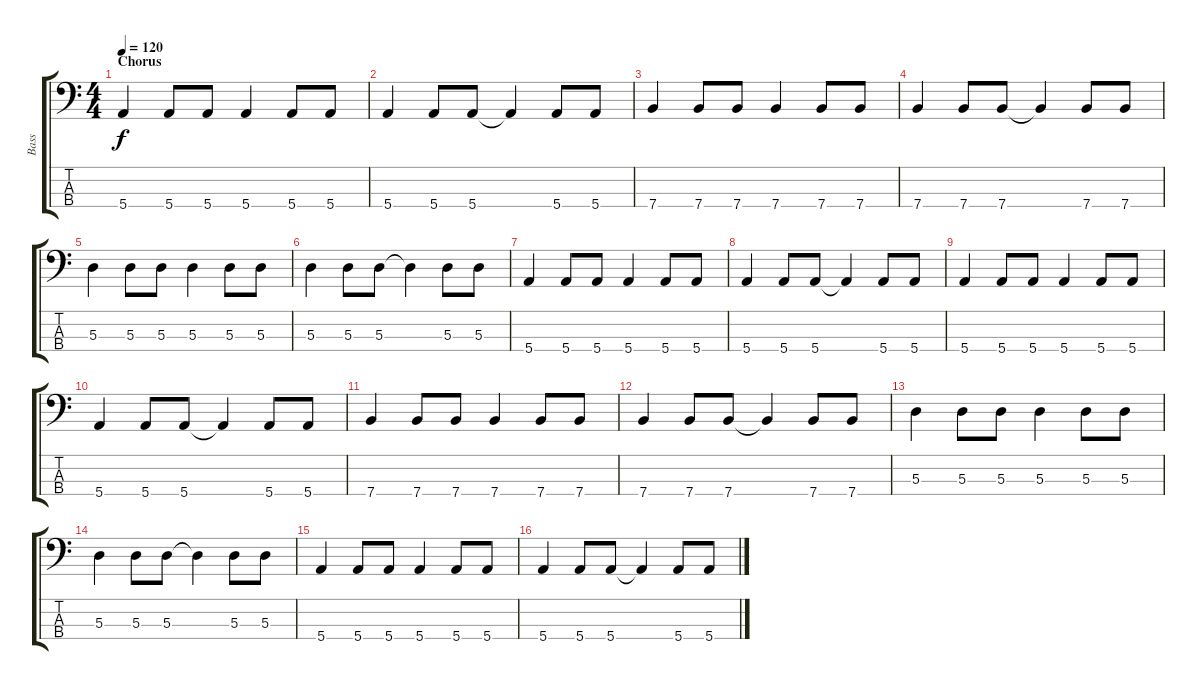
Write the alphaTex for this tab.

\track ("Bass" "Bass") {instrument electricbassfinger}
\staff {score tabs}
\tuning (G2 D2 A1 E1) {hide}
\ts (4 4)
\section ("" "Chorus")
\tempo 120
\clef f4
\ks c
5.4.4{dy f} 5.4.8 5.4.8 5.4.4 5.4.8 5.4.8 |
5.4.4 5.4.8 5.4.8 5.4{t}.4 5.4.8 5.4.8 |
7.4.4 7.4.8 7.4.8 7.4.4 7.4.8 7.4.8 |
7.4.4 7.4.8 7.4.8 7.4{t}.4 7.4.8 7.4.8 |
5.3.4 5.3.8 5.3.8 5.3.4 5.3.8 5.3.8 |
5.3.4 5.3.8 5.3.8 5.3{t}.4 5.3.8 5.3.8 |
5.4.4 5.4.8 5.4.8 5.4.4 5.4.8 5.4.8 |
5.4.4 5.4.8 5.4.8 5.4{t}.4 5.4.8 5.4.8 |
5.4.4 5.4.8 5.4.8 5.4.4 5.4.8 5.4.8 |
5.4.4 5.4.8 5.4.8 5.4{t}.4 5.4.8 5.4.8 |
7.4.4 7.4.8 7.4.8 7.4.4 7.4.8 7.4.8 |
7.4.4 7.4.8 7.4.8 7.4{t}.4 7.4.8 7.4.8 |
5.3.4 5.3.8 5.3.8 5.3.4 5.3.8 5.3.8 |
5.3.4 5.3.8 5.3.8 5.3{t}.4 5.3.8 5.3.8 |
5.4.4 5.4.8 5.4.8 5.4.4 5.4.8 5.4.8 |
5.4.4 5.4.8 5.4.8 5.4{t}.4 5.4.8 5.4.8
